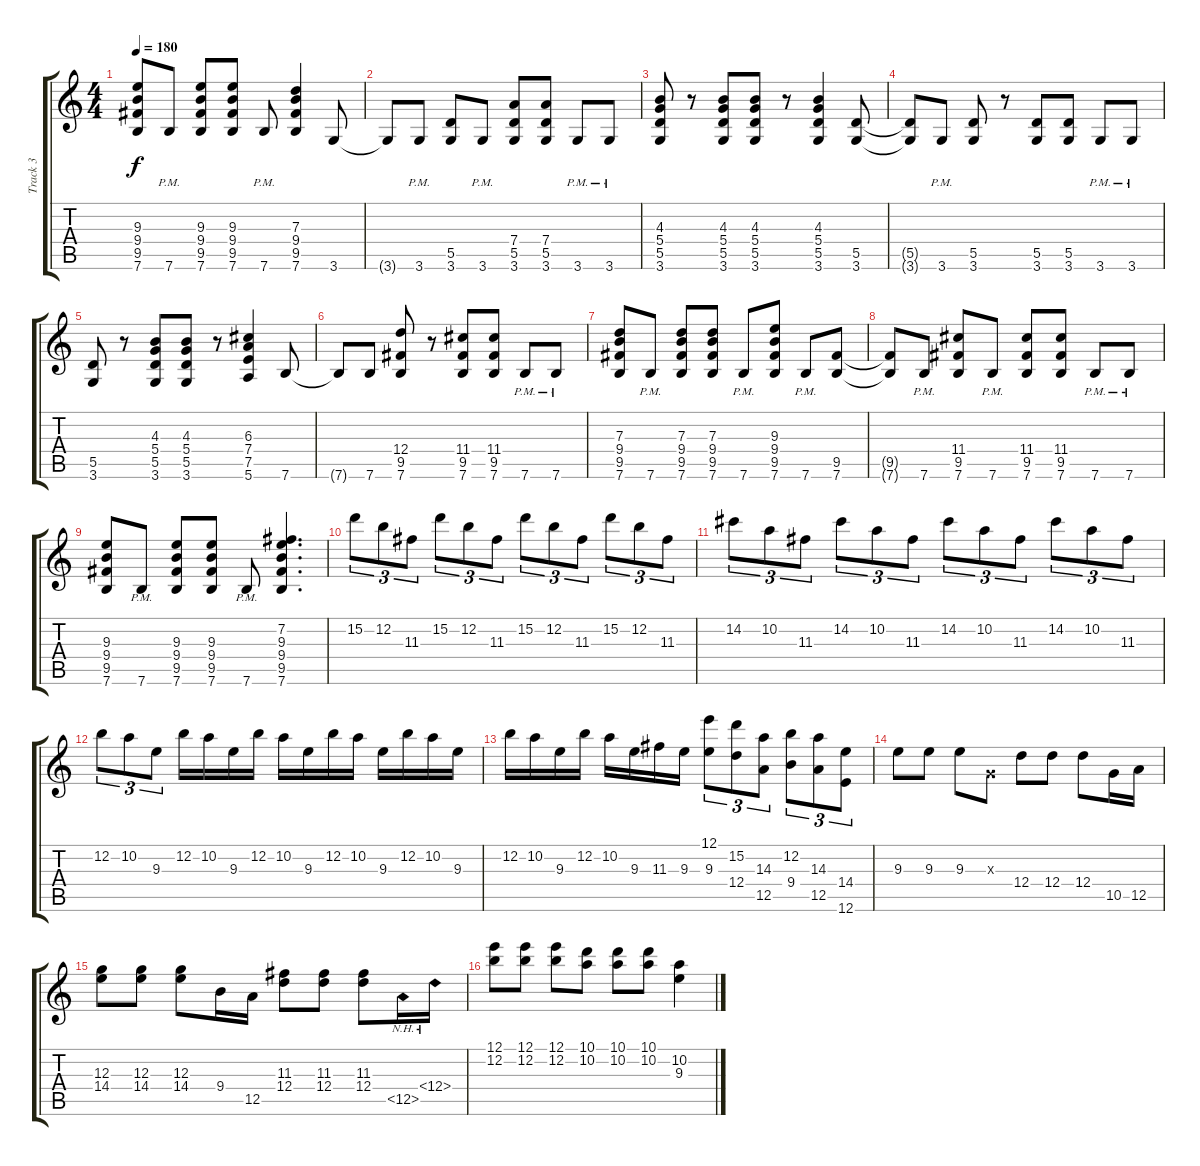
\track ("Track 3" "Track 3") {instrument overdrivenguitar}
\staff {score tabs}
\tuning (E4 B3 G3 D3 A2 E2) {hide}
\ts (4 4)
\tempo 180
\clef g2
\ks c
(9.3 9.4 9.5 7.6).8{dy f} 7.6{pm}.8 (9.3 9.4 9.5 7.6).8 (9.3 9.4 9.5 7.6).8 7.6{pm}.8 (7.3 9.4 9.5 7.6).4 3.6.8 |
3.6{t}.8 3.6{pm}.8 (5.5 3.6).8 3.6{pm}.8 (7.4 5.5 3.6).8 (7.4 5.5 3.6).8 3.6{pm}.8 3.6{pm}.8 |
(4.3 5.4 5.5 3.6).8 r.8 (4.3 5.4 5.5 3.6).8 (4.3 5.4 5.5 3.6).8 r.8 (4.3 5.4 5.5 3.6).4 (5.5 3.6).8 |
(5.5{t} 3.6{t}).8 3.6{pm}.8 (5.5 3.6).8 r.8 (5.5 3.6).8 (5.5 3.6).8 3.6{pm}.8 3.6{pm}.8 |
(5.5 3.6).8 r.8 (4.3 5.4 5.5 3.6).8 (4.3 5.4 5.5 3.6).8 r.8 (6.3 7.4 7.5 5.6).4 7.6.8 |
7.6{t}.8 7.6.8 (12.4 9.5 7.6).8 r.8 (11.4 9.5 7.6).8 (11.4 9.5 7.6).8 7.6{pm}.8 7.6{pm}.8 |
(7.3 9.4 9.5 7.6).8 7.6{pm}.8 (7.3 9.4 9.5 7.6).8 (7.3 9.4 9.5 7.6).8 7.6{pm}.8 (9.3 9.4 9.5 7.6).8 7.6{pm}.8 (9.5 7.6).8 |
(9.5{t} 7.6{t}).8 7.6{pm}.8 (11.4 9.5 7.6).8 7.6{pm}.8 (11.4 9.5 7.6).8 (11.4 9.5 7.6).8 7.6{pm}.8 7.6{pm}.8 |
(9.3 9.4 9.5 7.6).8 7.6{pm}.8 (9.3 9.4 9.5 7.6).8 (9.3 9.4 9.5 7.6).8 7.6{pm}.8 (7.2 9.3 9.4 9.5 7.6).4{d} |
15.2.8{tu (3 2)} 12.2.8{tu (3 2)} 11.3.8{tu (3 2)} 15.2.8{tu (3 2)} 12.2.8{tu (3 2)} 11.3.8{tu (3 2)} 15.2.8{tu (3 2)} 12.2.8{tu (3 2)} 11.3.8{tu (3 2)} 15.2.8{tu (3 2)} 12.2.8{tu (3 2)} 11.3.8{tu (3 2)} |
14.2.8{tu (3 2)} 10.2.8{tu (3 2)} 11.3.8{tu (3 2)} 14.2.8{tu (3 2)} 10.2.8{tu (3 2)} 11.3.8{tu (3 2)} 14.2.8{tu (3 2)} 10.2.8{tu (3 2)} 11.3.8{tu (3 2)} 14.2.8{tu (3 2)} 10.2.8{tu (3 2)} 11.3.8{tu (3 2)} |
12.2.8{tu (3 2)} 10.2.8{tu (3 2)} 9.3.8{tu (3 2)} 12.2.16 10.2.16 9.3.16 12.2.16 10.2.16 9.3.16 12.2.16 10.2.16 9.3.16 12.2.16 10.2.16 9.3.16 |
12.2.16 10.2.16 9.3.16 12.2.16 10.2.16 9.3.16 11.3.16 9.3.16 (12.1 9.3).8{tu (3 2)} (15.2 12.4).8{tu (3 2)} (14.3 12.5).8{tu (3 2)} (12.2 9.4).8{tu (3 2)} (14.3 12.5).8{tu (3 2)} (14.4 12.6).8{tu (3 2)} |
9.3.8 9.3.8 9.3.8 0.3{x}.8 12.4.8 12.4.8 12.4.8 10.5.16 12.5.16 |
(12.3 14.4).8 (12.3 14.4).8 (12.3 14.4).8 9.4.16 12.5.16 (11.3 12.4).8 (11.3 12.4).8 (11.3 12.4).8 12.5{nh}.16 12.4{nh}.16 |
(12.1 12.2).8 (12.1 12.2).8 (12.1 12.2).8 (10.1 10.2).8 (10.1 10.2).8 (10.1 10.2).8 (10.2 9.3).4
